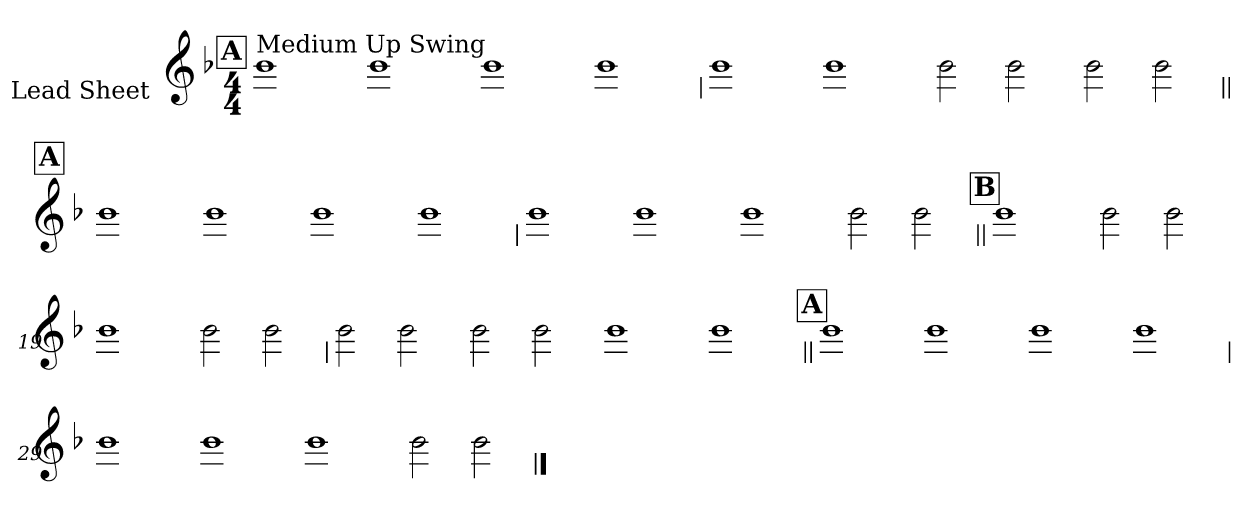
**kern
*part1
*staff1
*I"Lead Sheet
*stria0
*clefG2
*k[b-]
*F:
*M4/4
!!LO:REH:place=s1:a:t=A
=1||
!LO:TX:a:t=Medium Up Swing
1b-
=2-
1b-
=3-
1b-
=4-
1b-
!!LO:LB:g=z
=5
1b-
=6-
1b-
=7-
2b-
2b-
=8-
2b-
2b-
!!LO:LB:g=z
!!LO:REH:place=s1:a:t=A
=9||
1b-
=10-
1b-
=11-
1b-
=12-
1b-
!!LO:LB:g=z
=13
1b-
=14-
1b-
=15-
1b-
=16-
2b-
2b-
!!LO:LB:g=z
!!LO:REH:place=s1:a:t=B
=17||
1b-
=18-
2b-
2b-
=19-
1b-
=20-
2b-
2b-
!!LO:LB:g=z
=21
2b-
2b-
=22-
2b-
2b-
=23-
1b-
=24-
1b-
!!LO:LB:g=z
!!LO:REH:place=s1:a:t=A
=25||
1b-
=26-
1b-
=27-
1b-
=28-
1b-
!!LO:LB:g=z
=29
1b-
=30-
1b-
=31-
1b-
=32-
2b-
2b-
==
*-
